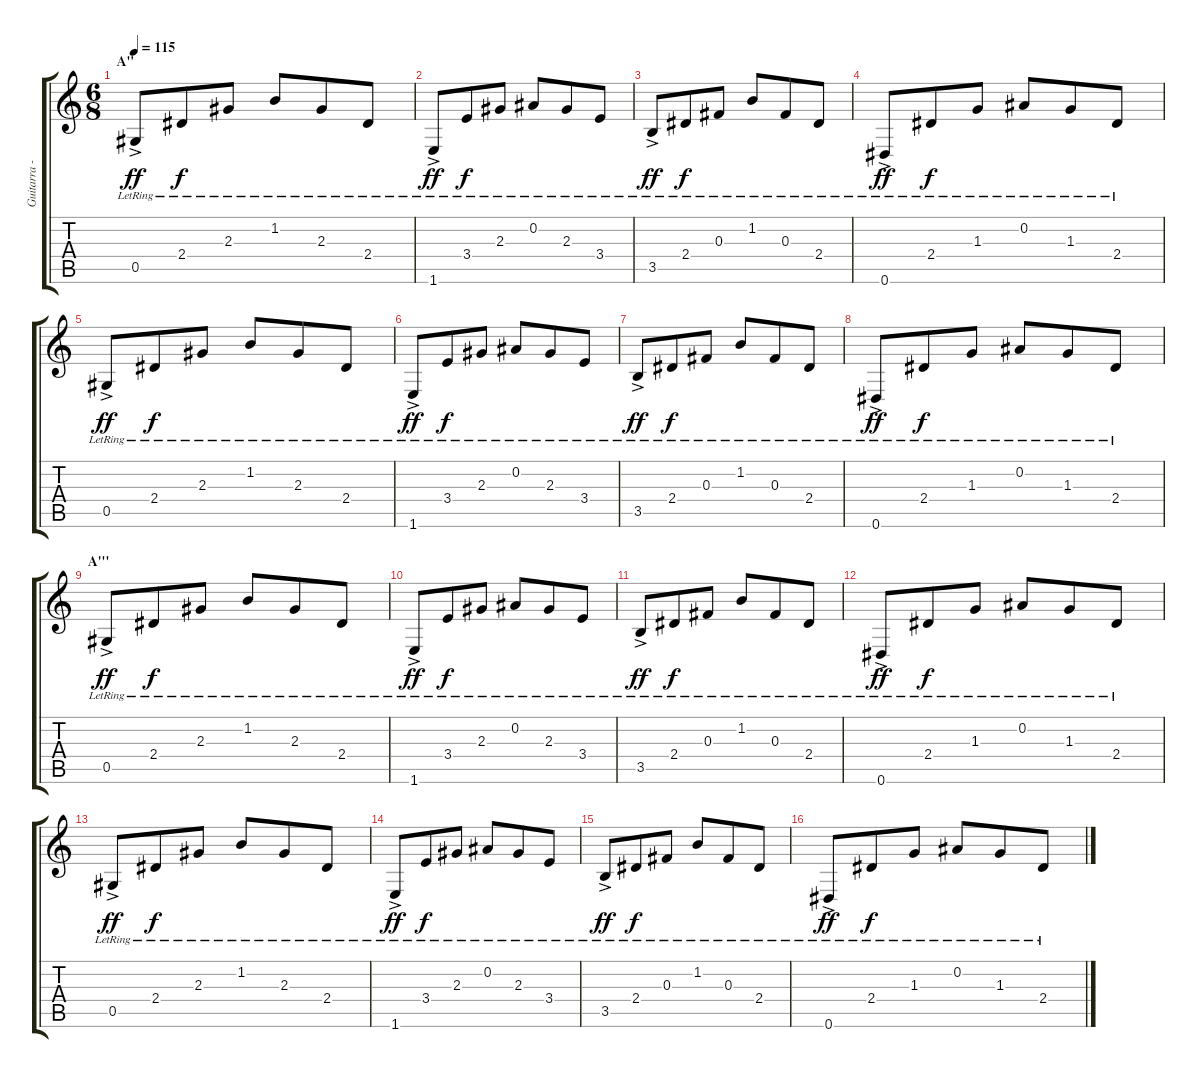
\track ("Guitarra - Daron Malakian" "Guitarra -") {instrument electricguitarclean}
\staff {score tabs}
\tuning (Eb4 Bb3 Gb3 Db3 Ab2 Eb2) {hide}
\ts (6 8)
\section ("" "A''")
\tempo 115
\clef g2
\ks c
0.5{ac lr}.8{dy ff instrument electricguitarclean} 2.4{lr}.8{dy f} 2.3{lr}.8 1.2{lr}.8 2.3{lr}.8 2.4{lr}.8 |
1.6{ac lr}.8{dy ff} 3.4{lr}.8{dy f} 2.3{lr}.8 0.2{lr}.8 2.3{lr}.8 3.4{lr}.8 |
3.5{ac lr}.8{dy ff} 2.4{lr}.8{dy f} 0.3{lr}.8 1.2{lr}.8 0.3{lr}.8 2.4{lr}.8 |
0.6{ac lr}.8{dy ff} 2.4{lr}.8{dy f} 1.3{lr}.8 0.2{lr}.8 1.3{lr}.8 2.4{lr}.8 |
0.5{ac lr}.8{dy ff} 2.4{lr}.8{dy f} 2.3{lr}.8 1.2{lr}.8 2.3{lr}.8 2.4{lr}.8 |
1.6{ac lr}.8{dy ff} 3.4{lr}.8{dy f} 2.3{lr}.8 0.2{lr}.8 2.3{lr}.8 3.4{lr}.8 |
3.5{ac lr}.8{dy ff} 2.4{lr}.8{dy f} 0.3{lr}.8 1.2{lr}.8 0.3{lr}.8 2.4{lr}.8 |
0.6{ac lr}.8{dy ff} 2.4{lr}.8{dy f} 1.3{lr}.8 0.2{lr}.8 1.3{lr}.8 2.4{lr}.8 |
\section ("" "A'''")
0.5{ac lr}.8{dy ff} 2.4{lr}.8{dy f} 2.3{lr}.8 1.2{lr}.8 2.3{lr}.8 2.4{lr}.8 |
1.6{ac lr}.8{dy ff} 3.4{lr}.8{dy f} 2.3{lr}.8 0.2{lr}.8 2.3{lr}.8 3.4{lr}.8 |
3.5{ac lr}.8{dy ff} 2.4{lr}.8{dy f} 0.3{lr}.8 1.2{lr}.8 0.3{lr}.8 2.4{lr}.8 |
0.6{ac lr}.8{dy ff} 2.4{lr}.8{dy f} 1.3{lr}.8 0.2{lr}.8 1.3{lr}.8 2.4{lr}.8 |
0.5{ac lr}.8{dy ff} 2.4{lr}.8{dy f} 2.3{lr}.8 1.2{lr}.8 2.3{lr}.8 2.4{lr}.8 |
1.6{ac lr}.8{dy ff} 3.4{lr}.8{dy f} 2.3{lr}.8 0.2{lr}.8 2.3{lr}.8 3.4{lr}.8 |
3.5{ac lr}.8{dy ff} 2.4{lr}.8{dy f} 0.3{lr}.8 1.2{lr}.8 0.3{lr}.8 2.4{lr}.8 |
0.6{ac lr}.8{dy ff} 2.4{lr}.8{dy f} 1.3{lr}.8 0.2{lr}.8 1.3{lr}.8 2.4{lr}.8
